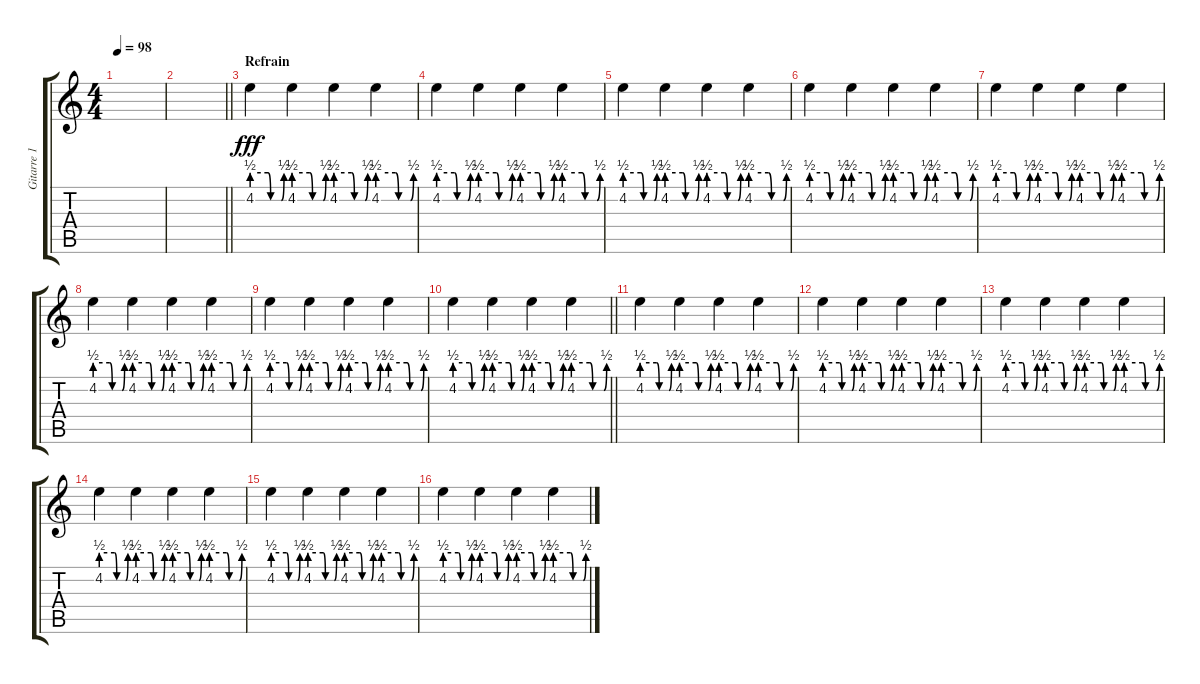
\track ("Gitarre 1 (Overdrive)" "Gitarre 1 ") {instrument overdrivenguitar}
\staff {score tabs}
\tuning (E4 B3 G3 D3 A2 E2) {hide}
\ts (4 4)
\tempo 98
\clef g2
\ks c
|
\barLineRight lightlight
|
\section ("" "Refrain")
4.2{be (custom 0 2 30 2 35 0 55 0 60 2)}.4{dy fff} 4.2{be (custom 0 2 30 2 35 0 55 0 60 2)}.4 4.2{be (custom 0 2 30 2 35 0 55 0 60 2)}.4 4.2{be (custom 0 2 30 2 35 0 55 0 60 2)}.4 |
4.2{be (custom 0 2 30 2 35 0 55 0 60 2)}.4 4.2{be (custom 0 2 30 2 35 0 55 0 60 2)}.4 4.2{be (custom 0 2 30 2 35 0 55 0 60 2)}.4 4.2{be (custom 0 2 30 2 35 0 55 0 60 2)}.4 |
4.2{be (custom 0 2 30 2 35 0 55 0 60 2)}.4 4.2{be (custom 0 2 30 2 35 0 55 0 60 2)}.4 4.2{be (custom 0 2 30 2 35 0 55 0 60 2)}.4 4.2{be (custom 0 2 30 2 35 0 55 0 60 2)}.4 |
4.2{be (custom 0 2 30 2 35 0 55 0 60 2)}.4 4.2{be (custom 0 2 30 2 35 0 55 0 60 2)}.4 4.2{be (custom 0 2 30 2 35 0 55 0 60 2)}.4 4.2{be (custom 0 2 30 2 35 0 55 0 60 2)}.4 |
4.2{be (custom 0 2 30 2 35 0 55 0 60 2)}.4 4.2{be (custom 0 2 30 2 35 0 55 0 60 2)}.4 4.2{be (custom 0 2 30 2 35 0 55 0 60 2)}.4 4.2{be (custom 0 2 30 2 35 0 55 0 60 2)}.4 |
4.2{be (custom 0 2 30 2 35 0 55 0 60 2)}.4 4.2{be (custom 0 2 30 2 35 0 55 0 60 2)}.4 4.2{be (custom 0 2 30 2 35 0 55 0 60 2)}.4 4.2{be (custom 0 2 30 2 35 0 55 0 60 2)}.4 |
4.2{be (custom 0 2 30 2 35 0 55 0 60 2)}.4 4.2{be (custom 0 2 30 2 35 0 55 0 60 2)}.4 4.2{be (custom 0 2 30 2 35 0 55 0 60 2)}.4 4.2{be (custom 0 2 30 2 35 0 55 0 60 2)}.4 |
\barLineRight lightlight
4.2{be (custom 0 2 30 2 35 0 55 0 60 2)}.4 4.2{be (custom 0 2 30 2 35 0 55 0 60 2)}.4 4.2{be (custom 0 2 30 2 35 0 55 0 60 2)}.4 4.2{be (custom 0 2 30 2 35 0 55 0 60 2)}.4 |
4.2{be (custom 0 2 30 2 35 0 55 0 60 2)}.4 4.2{be (custom 0 2 30 2 35 0 55 0 60 2)}.4 4.2{be (custom 0 2 30 2 35 0 55 0 60 2)}.4 4.2{be (custom 0 2 30 2 35 0 55 0 60 2)}.4 |
4.2{be (custom 0 2 30 2 35 0 55 0 60 2)}.4 4.2{be (custom 0 2 30 2 35 0 55 0 60 2)}.4 4.2{be (custom 0 2 30 2 35 0 55 0 60 2)}.4 4.2{be (custom 0 2 30 2 35 0 55 0 60 2)}.4 |
4.2{be (custom 0 2 30 2 35 0 55 0 60 2)}.4 4.2{be (custom 0 2 30 2 35 0 55 0 60 2)}.4 4.2{be (custom 0 2 30 2 35 0 55 0 60 2)}.4 4.2{be (custom 0 2 30 2 35 0 55 0 60 2)}.4 |
4.2{be (custom 0 2 30 2 35 0 55 0 60 2)}.4 4.2{be (custom 0 2 30 2 35 0 55 0 60 2)}.4 4.2{be (custom 0 2 30 2 35 0 55 0 60 2)}.4 4.2{be (custom 0 2 30 2 35 0 55 0 60 2)}.4 |
4.2{be (custom 0 2 30 2 35 0 55 0 60 2)}.4 4.2{be (custom 0 2 30 2 35 0 55 0 60 2)}.4 4.2{be (custom 0 2 30 2 35 0 55 0 60 2)}.4 4.2{be (custom 0 2 30 2 35 0 55 0 60 2)}.4 |
4.2{be (custom 0 2 30 2 35 0 55 0 60 2)}.4 4.2{be (custom 0 2 30 2 35 0 55 0 60 2)}.4 4.2{be (custom 0 2 30 2 35 0 55 0 60 2)}.4 4.2{be (custom 0 2 30 2 35 0 55 0 60 2)}.4
